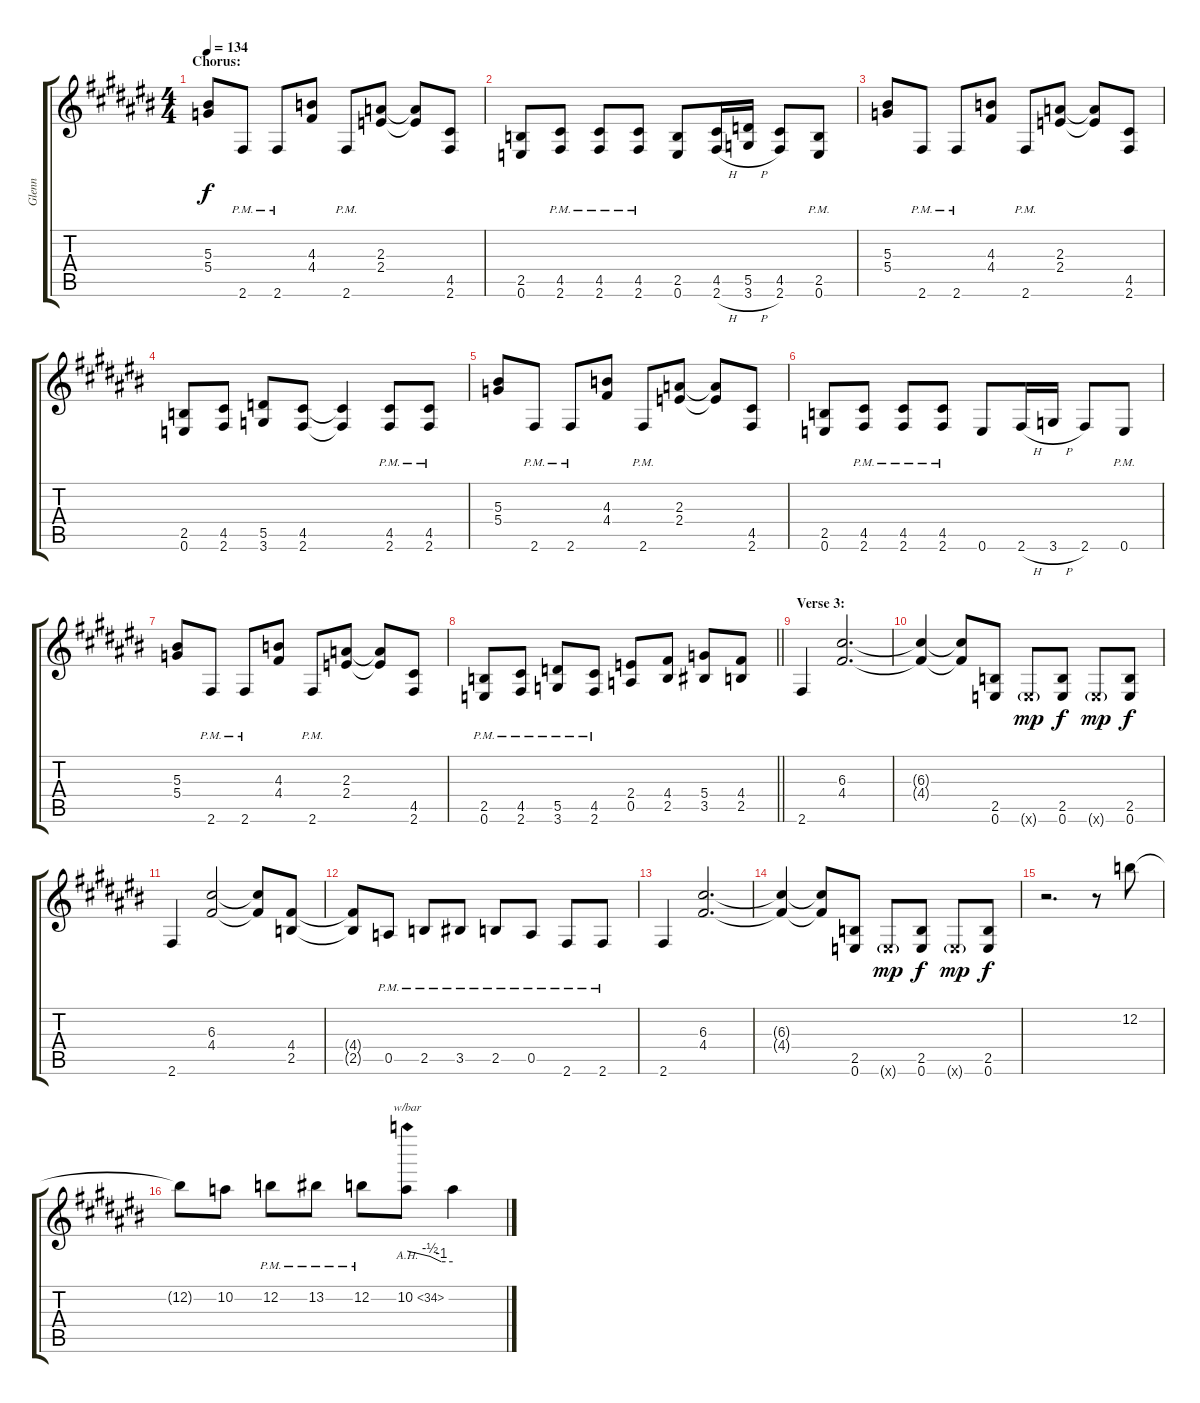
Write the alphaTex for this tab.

\track ("Glenn" "Glenn") {instrument overdrivenguitar}
\staff {score tabs}
\tuning (E4 B3 G3 D3 A2 E2) {hide}
\ts (4 4)
\section ("" "Chorus:")
\tempo 134
\clef g2
\ks c#
(5.3 5.4).8{dy f} 2.6{pm}.8 2.6{pm}.8 (4.3 4.4).8 2.6{pm}.8 (2.3 2.4).8 (2.3{t} 2.4{t}).8 (4.5 2.6).8 |
(2.5 0.6).8 (4.5{pm} 2.6{pm}).8 (4.5{pm} 2.6{pm}).8 (4.5{pm} 2.6{pm}).8 (2.5 0.6).8 (4.5 2.6{h}).16 (5.5 3.6{h}).16 (4.5 2.6).8 (2.5 0.6{pm}).8 |
(5.3 5.4).8 2.6{pm}.8 2.6{pm}.8 (4.3 4.4).8 2.6{pm}.8 (2.3 2.4).8 (2.3{t} 2.4{t}).8 (4.5 2.6).8 |
(2.5 0.6).8 (4.5 2.6).8 (5.5 3.6).8 (4.5 2.6).8 (4.5{t} 2.6{t}).4 (4.5{pm} 2.6{pm}).8 (4.5{pm} 2.6{pm}).8 |
(5.3 5.4).8 2.6{pm}.8 2.6{pm}.8 (4.3 4.4).8 2.6{pm}.8 (2.3 2.4).8 (2.3{t} 2.4{t}).8 (4.5 2.6).8 |
(2.5 0.6).8 (4.5{pm} 2.6{pm}).8 (4.5{pm} 2.6{pm}).8 (4.5{pm} 2.6{pm}).8 0.6.8 2.6{h}.16 3.6{h}.16 2.6.8 0.6{pm}.8 |
(5.3 5.4).8 2.6{pm}.8 2.6{pm}.8 (4.3 4.4).8 2.6{pm}.8 (2.3 2.4).8 (2.3{t} 2.4{t}).8 (4.5 2.6).8 |
\barLineRight lightlight
(2.5{pm} 0.6{pm}).8 (4.5{pm} 2.6{pm}).8 (5.5{pm} 3.6{pm}).8 (4.5{pm} 2.6{pm}).8 (2.4 0.5).8 (4.4 2.5).8 (5.4 3.5).8 (4.4 2.5).8 |
\section ("" "Verse 3:")
2.6.4 (6.3 4.4).2{d} |
(6.3{t} 4.4{t}).4 (6.3{t} 4.4{t}).8 (2.5 0.6).8 0.6{g x}.8{dy mp} (2.5 0.6).8{dy f} 0.6{g x}.8{dy mp} (2.5 0.6).8{dy f} |
2.6.4 (6.3 4.4).2 (6.3{t} 4.4{t}).8 (4.4 2.5).8 |
(4.4{t} 2.5{t}).8 0.5{pm}.8 2.5{pm}.8 3.5{pm}.8 2.5{pm}.8 0.5{pm}.8 2.6{pm}.8 2.6{pm}.8 |
2.6.4 (6.3 4.4).2{d} |
(6.3{t} 4.4{t}).4 (6.3{t} 4.4{t}).8 (2.5 0.6).8 0.6{g x}.8{dy mp} (2.5 0.6).8{dy f} 0.6{g x}.8{dy mp} (2.5 0.6).8{dy f} |
r.2{d} r.8 12.2.8 |
12.2{t}.8 10.2.8 12.2{pm}.8 13.2{pm}.8 12.2{pm}.8 10.2{ah 24}.8{tbe (custom default 0 0 30 -2 45 -4 60 -4)} 10.2{t}.4
